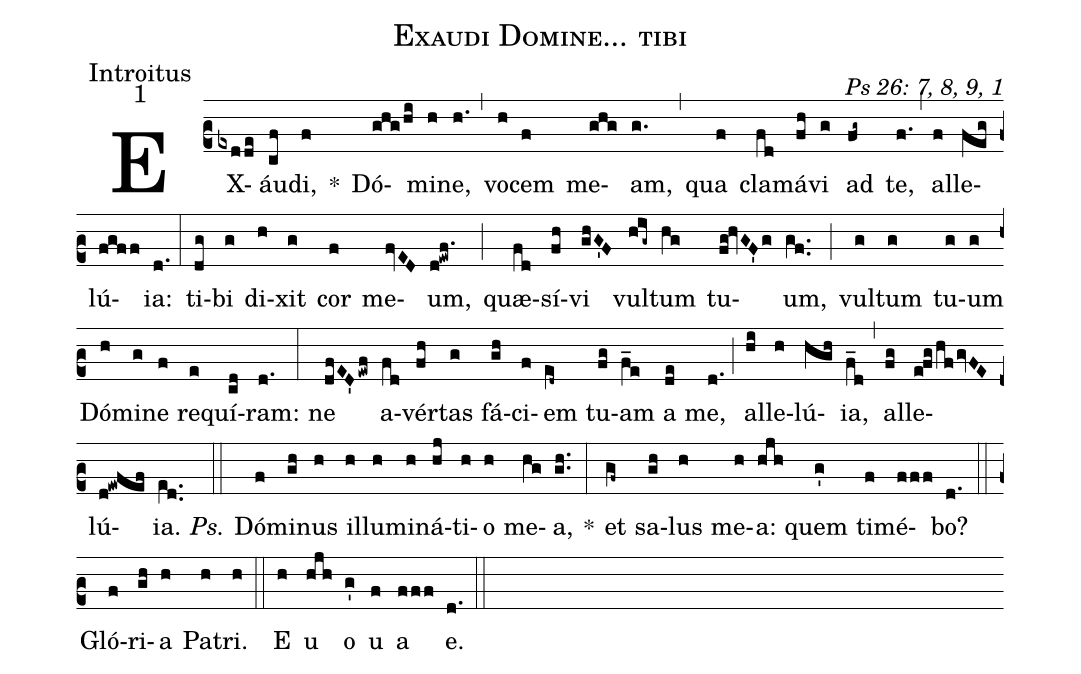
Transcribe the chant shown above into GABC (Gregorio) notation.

name: Exaudi Domine... tibi;
office-part: Introitus;
mode: 1;
commentary: Ps 26: 7, 8, 9, 1;
%%
(c2) EX(exdde)áu(cf)di,(f) *() Dó(ghg/hi)mi(h)ne,(h.) (,) vo(h)cem(f) me(ghg)am,(g.) (,) qua(f) cla(fd)má(fh)vi(g) ad(fg~) te,(f.) (,) al(f)le(feg)lú(fgff)ia:(d.) (:)
ti(dg)bi(g) di(h)xit(g) cor(f) me(fvED)um,(d!ewf.) (;) quæ(fd)sí(fh)vi(ghG'F) vul(hig~)tum(hg) tu(fg!hvGF'g)um,(gf..) (;) vul(g)tum(g) tu(g)um(g) Dó(h)mi(g)ne(f) re(e)quí(cd)ram:(d.) (:)
ne(dfED'ewf) a(fd)vér(fh)tas(g) fá(gh)ci(f)em(e[ll:1]d~) tu(fg)am(f_e) a(de) me,(d.) (;) al(hi)le(h)lú(hgh)ia,(f_d) (,) al(fg)le(efghfgvFE)lú(d!ewfef)ia.(e[ll:1]d..) (::)
<i>Ps.</i> Dó(f)mi(gh)nus(h) il(h)lu(h)mi(h)ná(hj)ti(h)o(h) me(hg)a,(gh..) *(:)
et(gf~) sa(gh)lus(h) me(h)a:(hjh) quem(g') ti(f)mé(fff)bo?(d.) (::)
Gló(f)ri(gh)a(h) Pa(h)tri.(h) (::)
<eu>E(h) u(hjh) o(g') u(f) a(fff) e.</eu>(d.) (::)
